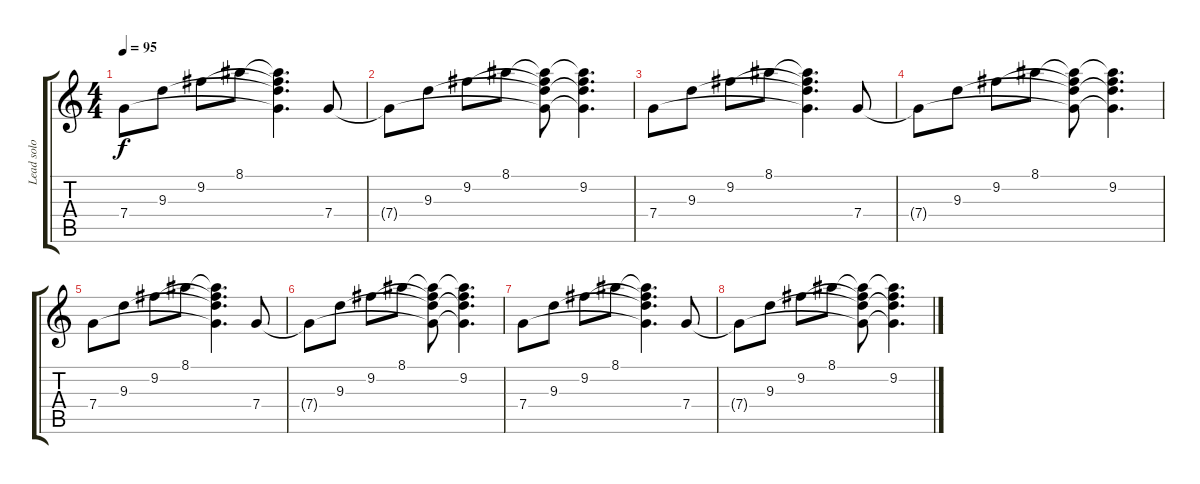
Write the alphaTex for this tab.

\track ("Lead solo" "Lead solo") {instrument electricguitarjazz}
\staff {score tabs}
\tuning (D4 A3 F3 C3 G2 C2) {hide}
\ts (4 4)
\tempo 95
\clef g2
\ks c
7.4.8{dy f} 9.3.8 9.2.8 8.1.8 (8.1{t} 9.2{t} 9.3{t} 7.4{t}).4{d} 7.4.8 |
7.4{t}.8 9.3.8 9.2.8 8.1.8 (8.1{t} 9.2{t} 9.3{t} 7.4{t}).8 (8.1{t} 9.2 9.3{t} 7.4{t}).4{d} |
7.4.8 9.3.8 9.2.8 8.1.8 (8.1{t} 9.2{t} 9.3{t} 7.4{t}).4{d} 7.4.8 |
7.4{t}.8 9.3.8 9.2.8 8.1.8 (8.1{t} 9.2{t} 9.3{t} 7.4{t}).8 (8.1{t} 9.2 9.3{t} 7.4{t}).4{d} |
7.4.8 9.3.8 9.2.8 8.1.8 (8.1{t} 9.2{t} 9.3{t} 7.4{t}).4{d} 7.4.8 |
7.4{t}.8 9.3.8 9.2.8 8.1.8 (8.1{t} 9.2{t} 9.3{t} 7.4{t}).8 (8.1{t} 9.2 9.3{t} 7.4{t}).4{d} |
7.4.8 9.3.8 9.2.8 8.1.8 (8.1{t} 9.2{t} 9.3{t} 7.4{t}).4{d} 7.4.8 |
7.4{t}.8 9.3.8 9.2.8 8.1.8 (8.1{t} 9.2{t} 9.3{t} 7.4{t}).8 (8.1{t} 9.2 9.3{t} 7.4{t}).4{d}
